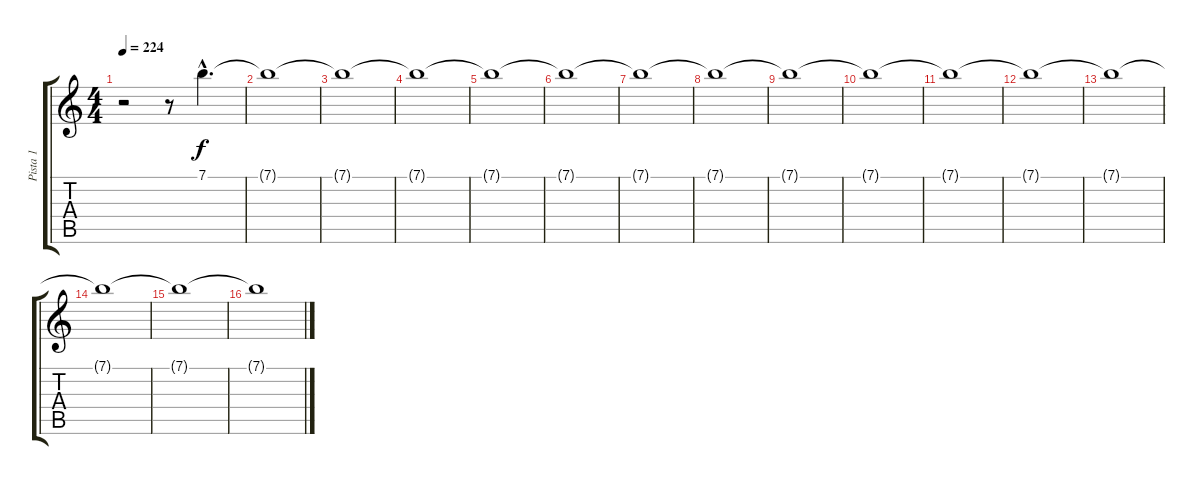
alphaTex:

\track ("Pista 1" "Pista 1") {instrument overdrivenguitar}
\staff {score tabs}
\tuning (E4 B3 G3 D3 A2 E2) {hide}
\ts (4 4)
\tempo 224
\clef g2
\ks c
r.2{dy f instrument overdrivenguitar} r.8 7.1{hac}.4{d} |
7.1{t}.1{volume 11} |
7.1{t}.1 |
7.1{t}.1{volume 12} |
7.1{t}.1 |
7.1{t}.1{volume 12} |
7.1{t}.1 |
7.1{t}.1{volume 13} |
7.1{t}.1 |
7.1{t}.1{volume 13} |
7.1{t}.1 |
7.1{t}.1{volume 14} |
7.1{t}.1 |
7.1{t}.1{volume 14} |
7.1{t}.1 |
7.1{t}.1{volume 15}
